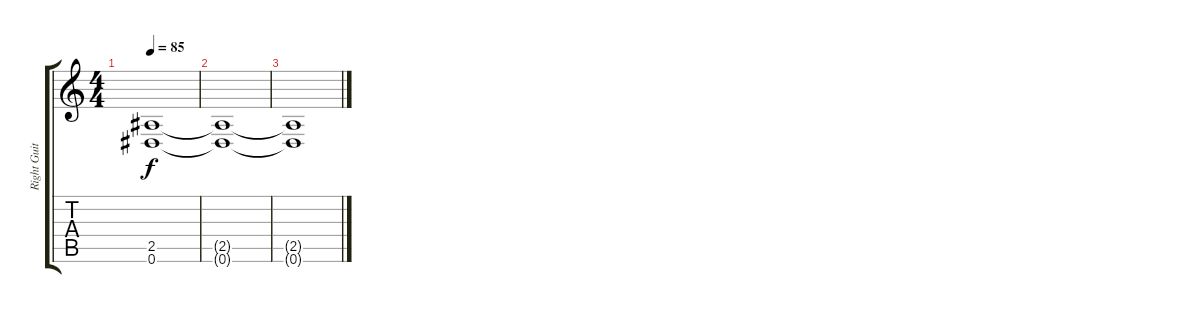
\track ("Right Guitar" "Right Guit") {instrument overdrivenguitar}
\staff {score tabs}
\tuning (Eb4 Bb3 Gb3 Db3 Ab2 Eb2) {hide}
\ts (4 4)
\tempo 85
\clef g2
\ks c
(2.5{t} 0.6{t}).1{dy f} |
(2.5{t} 0.6{t}).1 |
(2.5{t} 0.6{t}).1
